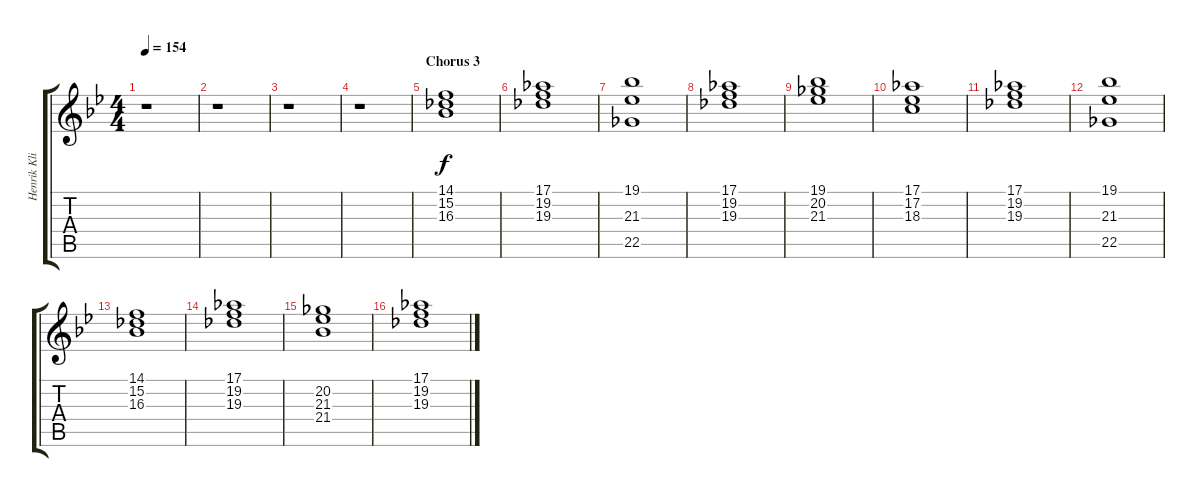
\track ("Henrik Klingenberg " "Henrik Kli") {instrument stringensemble1}
\staff {score tabs}
\tuning (Eb4 Bb3 Gb3 Db3 Ab2 Eb2) {hide}
\ts (4 4)
\tempo 154
\clef g2
\ks gminor
r.1{dy f} |
r.1 |
r.1 |
r.1 |
\section ("" "Chorus 3")
(14.1 15.2 16.3).1 |
(17.1 19.2 19.3).1 |
(19.1 21.3 22.5).1 |
(17.1 19.2 19.3).1 |
(19.1 20.2 21.3).1 |
(17.1 17.2 18.3).1 |
(17.1 19.2 19.3).1 |
(19.1 21.3 22.5).1 |
(14.1 15.2 16.3).1 |
(17.1 19.2 19.3).1 |
(20.2 21.3 21.4).1 |
(17.1 19.2 19.3).1
